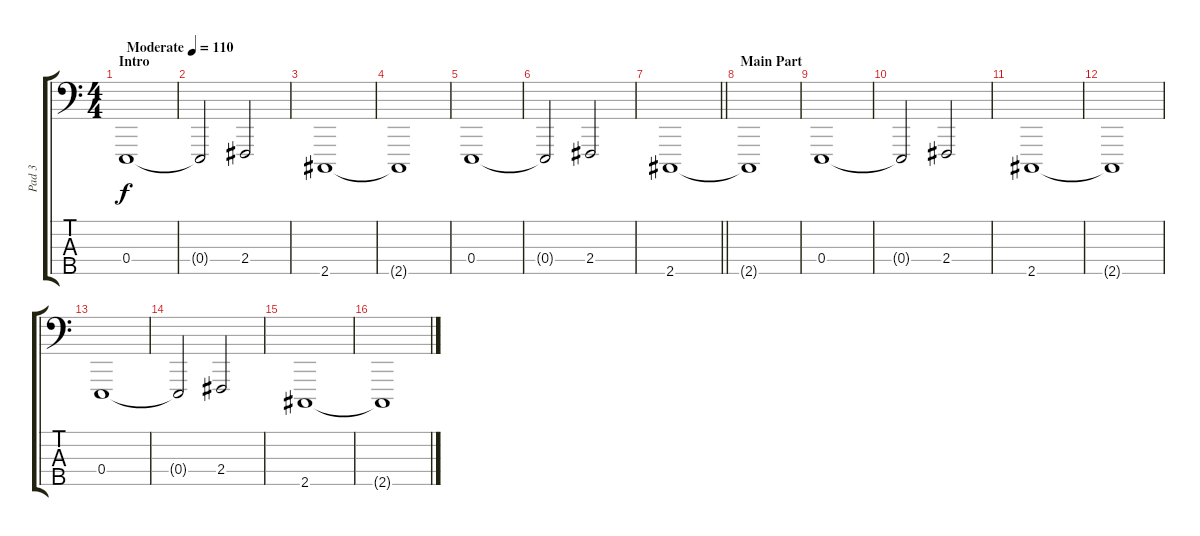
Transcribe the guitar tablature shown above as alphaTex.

\track ("Pad 3" "Pad 3") {instrument lead2sawtooth}
\staff {score tabs}
\tuning (G2 D2 A1 E1 B0) {hide}
\ts (4 4)
\section ("" "Intro")
\tempo (110 "Moderate")
\clef f4
\ks c
0.4.1{dy f volume 9 instrument lead2sawtooth} |
0.4{t}.2{volume 10} 2.4.2 |
2.5.1 |
2.5{t}.1 |
0.4.1 |
0.4{t}.2 2.4.2{volume 11} |
\barLineRight lightlight
2.5.1 |
\section ("" "Main Part")
2.5{t}.1 |
0.4.1 |
0.4{t}.2 2.4.2 |
2.5.1{volume 12} |
2.5{t}.1 |
0.4.1 |
0.4{t}.2 2.4.2 |
2.5.1 |
2.5{t}.1{volume 13}
